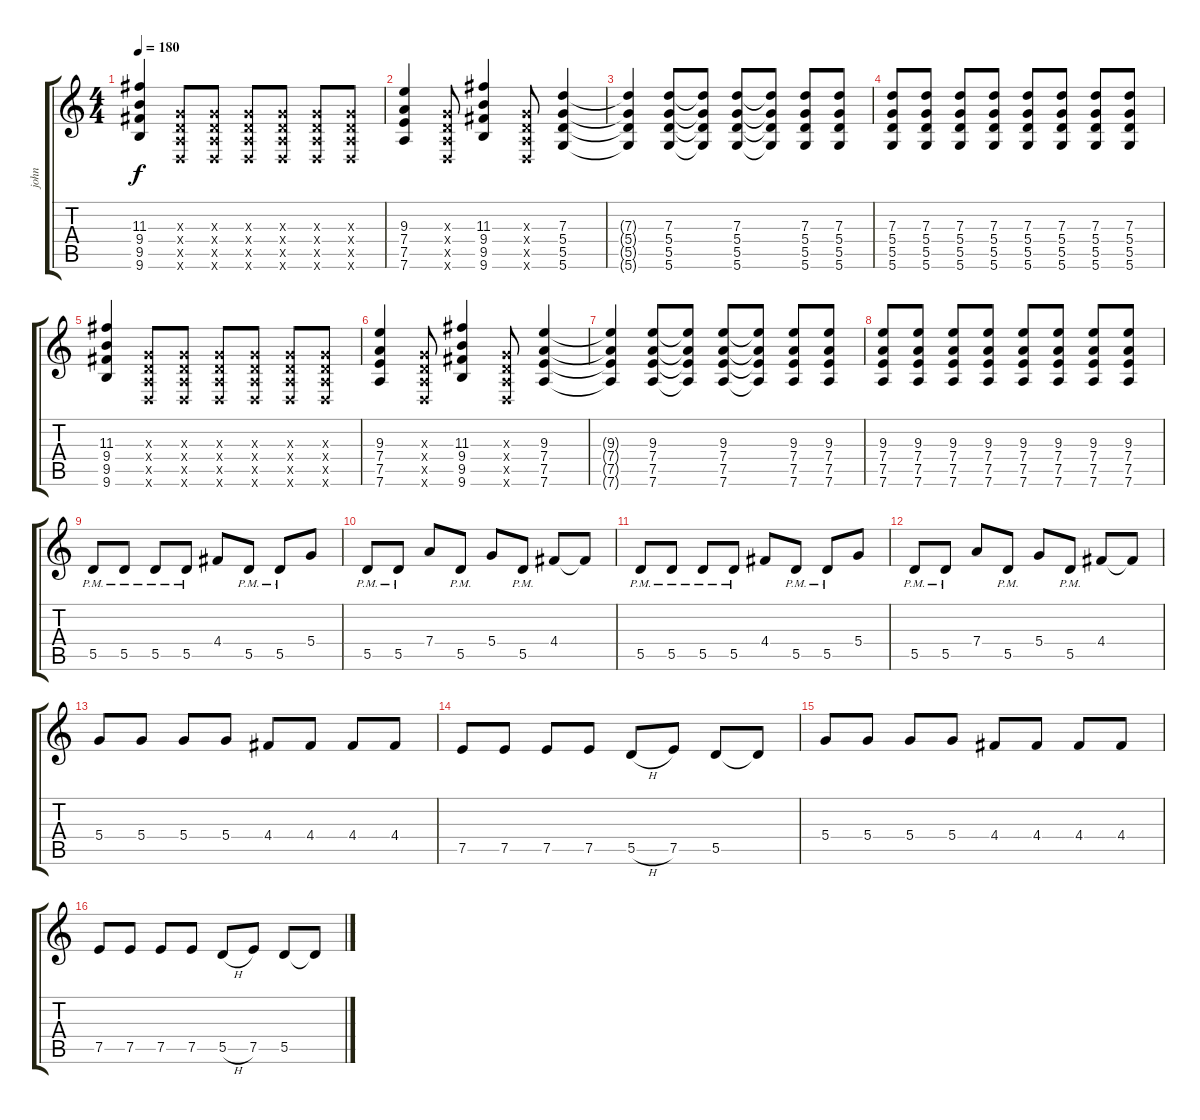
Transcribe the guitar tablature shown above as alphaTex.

\track ("john" "john") {instrument overdrivenguitar}
\staff {score tabs}
\tuning (E4 B3 G3 D3 A2 D2) {hide}
\ts (4 4)
\tempo 180
\clef g2
\ks c
(11.3 9.4 9.5 9.6).4{dy f} (0.3{x} 0.4{x} 0.5{x} 0.6{x}).8 (0.3{x} 0.4{x} 0.5{x} 0.6{x}).8 (0.3{x} 0.4{x} 0.5{x} 0.6{x}).8 (0.3{x} 0.4{x} 0.5{x} 0.6{x}).8 (0.3{x} 0.4{x} 0.5{x} 0.6{x}).8 (0.3{x} 0.4{x} 0.5{x} 0.6{x}).8 |
(9.3 7.4 7.5 7.6).4 (0.3{x} 0.4{x} 0.5{x} 0.6{x}).8 (11.3 9.4 9.5 9.6).4 (0.3{x} 0.4{x} 0.5{x} 0.6{x}).8 (7.3 5.4 5.5 5.6).4 |
(7.3{t} 5.4{t} 5.5{t} 5.6{t}).4 (7.3 5.4 5.5 5.6).8 (7.3{t} 5.4{t} 5.5{t} 5.6{t}).8 (7.3 5.4 5.5 5.6).8 (7.3{t} 5.4{t} 5.5{t} 5.6{t}).8 (7.3 5.4 5.5 5.6).8 (7.3 5.4 5.5 5.6).8 |
(7.3 5.4 5.5 5.6).8 (7.3 5.4 5.5 5.6).8 (7.3 5.4 5.5 5.6).8 (7.3 5.4 5.5 5.6).8 (7.3 5.4 5.5 5.6).8 (7.3 5.4 5.5 5.6).8 (7.3 5.4 5.5 5.6).8 (7.3 5.4 5.5 5.6).8 |
(11.3 9.4 9.5 9.6).4 (0.3{x} 0.4{x} 0.5{x} 0.6{x}).8 (0.3{x} 0.4{x} 0.5{x} 0.6{x}).8 (0.3{x} 0.4{x} 0.5{x} 0.6{x}).8 (0.3{x} 0.4{x} 0.5{x} 0.6{x}).8 (0.3{x} 0.4{x} 0.5{x} 0.6{x}).8 (0.3{x} 0.4{x} 0.5{x} 0.6{x}).8 |
(9.3 7.4 7.5 7.6).4 (0.3{x} 0.4{x} 0.5{x} 0.6{x}).8 (11.3 9.4 9.5 9.6).4 (0.3{x} 0.4{x} 0.5{x} 0.6{x}).8 (9.3 7.4 7.5 7.6).4 |
(9.3{t} 7.4{t} 7.5{t} 7.6{t}).4 (9.3 7.4 7.5 7.6).8 (9.3{t} 7.4{t} 7.5{t} 7.6{t}).8 (9.3 7.4 7.5 7.6).8 (9.3{t} 7.4{t} 7.5{t} 7.6{t}).8 (9.3 7.4 7.5 7.6).8 (9.3 7.4 7.5 7.6).8 |
(9.3 7.4 7.5 7.6).8 (9.3 7.4 7.5 7.6).8 (9.3 7.4 7.5 7.6).8 (9.3 7.4 7.5 7.6).8 (9.3 7.4 7.5 7.6).8 (9.3 7.4 7.5 7.6).8 (9.3 7.4 7.5 7.6).8 (9.3 7.4 7.5 7.6).8 |
5.5{pm}.8 5.5{pm}.8 5.5{pm}.8 5.5{pm}.8 4.4.8 5.5{pm}.8 5.5{pm}.8 5.4.8 |
5.5{pm}.8 5.5{pm}.8 7.4.8 5.5{pm}.8 5.4.8 5.5{pm}.8 4.4.8 4.4{t}.8 |
5.5{pm}.8 5.5{pm}.8 5.5{pm}.8 5.5{pm}.8 4.4.8 5.5{pm}.8 5.5{pm}.8 5.4.8 |
5.5{pm}.8 5.5{pm}.8 7.4.8 5.5{pm}.8 5.4.8 5.5{pm}.8 4.4.8 4.4{t}.8 |
5.4.8 5.4.8 5.4.8 5.4.8 4.4.8 4.4.8 4.4.8 4.4.8 |
7.5.8 7.5.8 7.5.8 7.5.8 5.5{h}.8 7.5.8 5.5.8 5.5{t}.8 |
5.4.8 5.4.8 5.4.8 5.4.8 4.4.8 4.4.8 4.4.8 4.4.8 |
7.5.8 7.5.8 7.5.8 7.5.8 5.5{h}.8 7.5.8 5.5.8 5.5{t}.8
